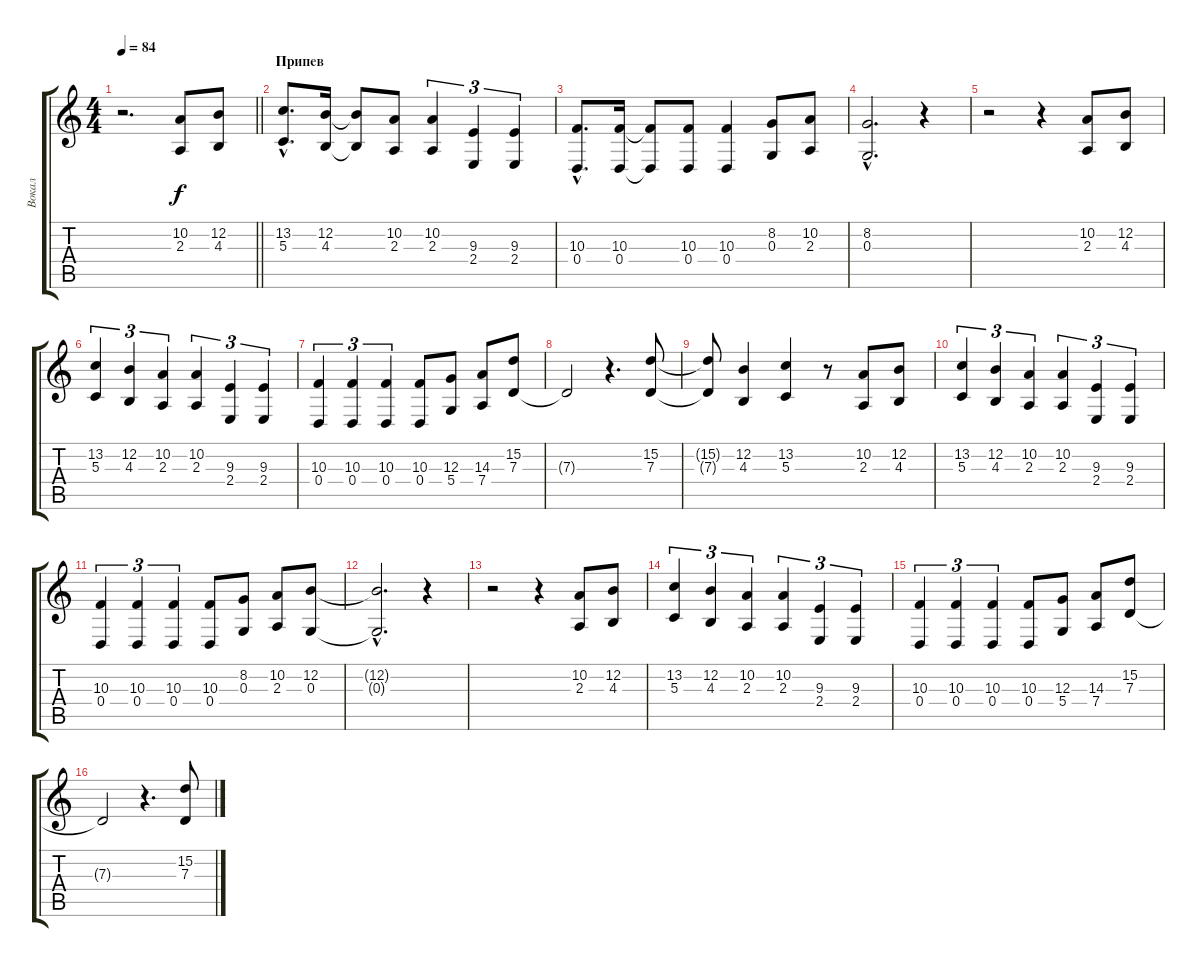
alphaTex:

\track ("Вокал" "Вокал") {instrument harmonica}
\staff {score tabs}
\tuning (E4 B3 G3 D3 A2 E2) {hide}
\ts (4 4)
\tempo 84
\clef g2
\barLineRight lightlight
\ks c
r.2{d dy f} (10.2 2.3).8 (12.2 4.3).8 |
\section ("" "Припев")
(13.2{hac} 5.3{hac}).8{d} (12.2 4.3).16 (12.2{t} 4.3{t}).8 (10.2 2.3).8 (10.2 2.3).4{tu (3 2)} (9.3 2.4).4{tu (3 2)} (9.3 2.4).4{tu (3 2)} |
(10.3{hac} 0.4{hac}).8{d} (10.3 0.4).16 (10.3{t} 0.4{t}).8 (10.3 0.4).8 (10.3 0.4).4 (8.2 0.3).8 (10.2 2.3).8 |
(8.2{hac} 0.3{hac}).2{d} r.4 |
r.2 r.4 (10.2 2.3).8 (12.2 4.3).8 |
(13.2 5.3).4{tu (3 2)} (12.2 4.3).4{tu (3 2)} (10.2 2.3).4{tu (3 2)} (10.2 2.3).4{tu (3 2)} (9.3 2.4).4{tu (3 2)} (9.3 2.4).4{tu (3 2)} |
(10.3 0.4).4{tu (3 2)} (10.3 0.4).4{tu (3 2)} (10.3 0.4).4{tu (3 2)} (10.3 0.4).8 (12.3 5.4).8 (14.3 7.4).8 (15.2 7.3).8 |
7.3{t}.2 r.4{d} (15.2 7.3).8 |
(15.2{t} 7.3{t}).8 (12.2 4.3).4 (13.2 5.3).4 r.8 (10.2 2.3).8 (12.2 4.3).8 |
(13.2 5.3).4{tu (3 2)} (12.2 4.3).4{tu (3 2)} (10.2 2.3).4{tu (3 2)} (10.2 2.3).4{tu (3 2)} (9.3 2.4).4{tu (3 2)} (9.3 2.4).4{tu (3 2)} |
(10.3 0.4).4{tu (3 2)} (10.3 0.4).4{tu (3 2)} (10.3 0.4).4{tu (3 2)} (10.3 0.4).8 (8.2 0.3).8 (10.2 2.3).8 (12.2 0.3).8 |
(12.2{hac t} 0.3{hac t}).2{d} r.4 |
r.2 r.4 (10.2 2.3).8 (12.2 4.3).8 |
(13.2 5.3).4{tu (3 2)} (12.2 4.3).4{tu (3 2)} (10.2 2.3).4{tu (3 2)} (10.2 2.3).4{tu (3 2)} (9.3 2.4).4{tu (3 2)} (9.3 2.4).4{tu (3 2)} |
(10.3 0.4).4{tu (3 2)} (10.3 0.4).4{tu (3 2)} (10.3 0.4).4{tu (3 2)} (10.3 0.4).8 (12.3 5.4).8 (14.3 7.4).8 (15.2 7.3).8 |
7.3{t}.2 r.4{d} (15.2 7.3).8
